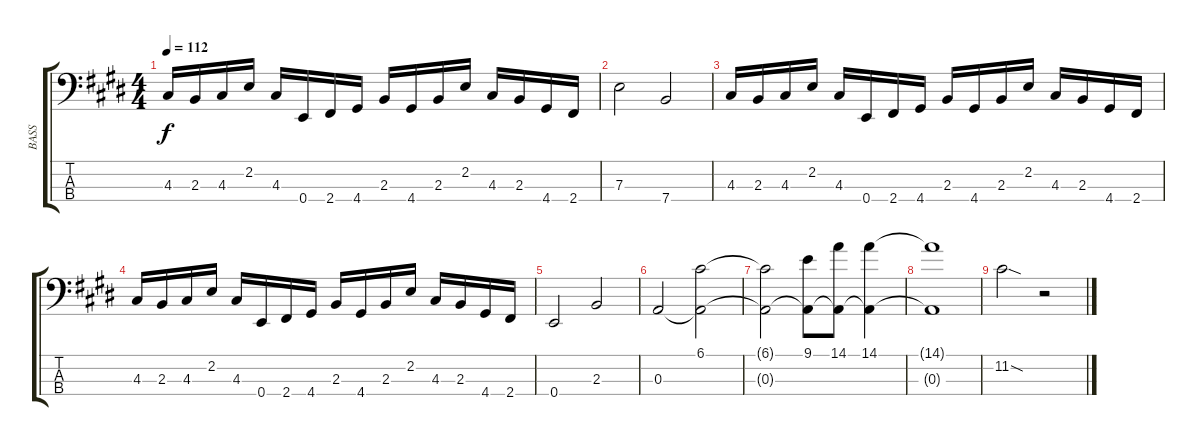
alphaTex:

\track ("BASS" "BASS") {instrument electricbassfinger}
\staff {score tabs}
\tuning (G2 D2 A1 E1) {hide}
\ts (4 4)
\tempo 112
\clef f4
\ks c#minor
4.3.16{dy f} 2.3.16 4.3.16 2.2.16 4.3.16 0.4.16 2.4.16 4.4.16 2.3.16 4.4.16 2.3.16 2.2.16 4.3.16 2.3.16 4.4.16 2.4.16 |
7.3.2 7.4.2 |
4.3.16 2.3.16 4.3.16 2.2.16 4.3.16 0.4.16 2.4.16 4.4.16 2.3.16 4.4.16 2.3.16 2.2.16 4.3.16 2.3.16 4.4.16 2.4.16 |
4.3.16 2.3.16 4.3.16 2.2.16 4.3.16 0.4.16 2.4.16 4.4.16 2.3.16 4.4.16 2.3.16 2.2.16 4.3.16 2.3.16 4.4.16 2.4.16 |
0.4.2 2.3.2 |
0.3.2 (6.1 0.3{t}).2 |
(6.1{t} 0.3{t}).2 (9.1 0.3{t}).8 (14.1 0.3{t}).8 (14.1 0.3{t}).4 |
(14.1{t} 0.3{t}).1 |
11.2{sod}.2 r.2
